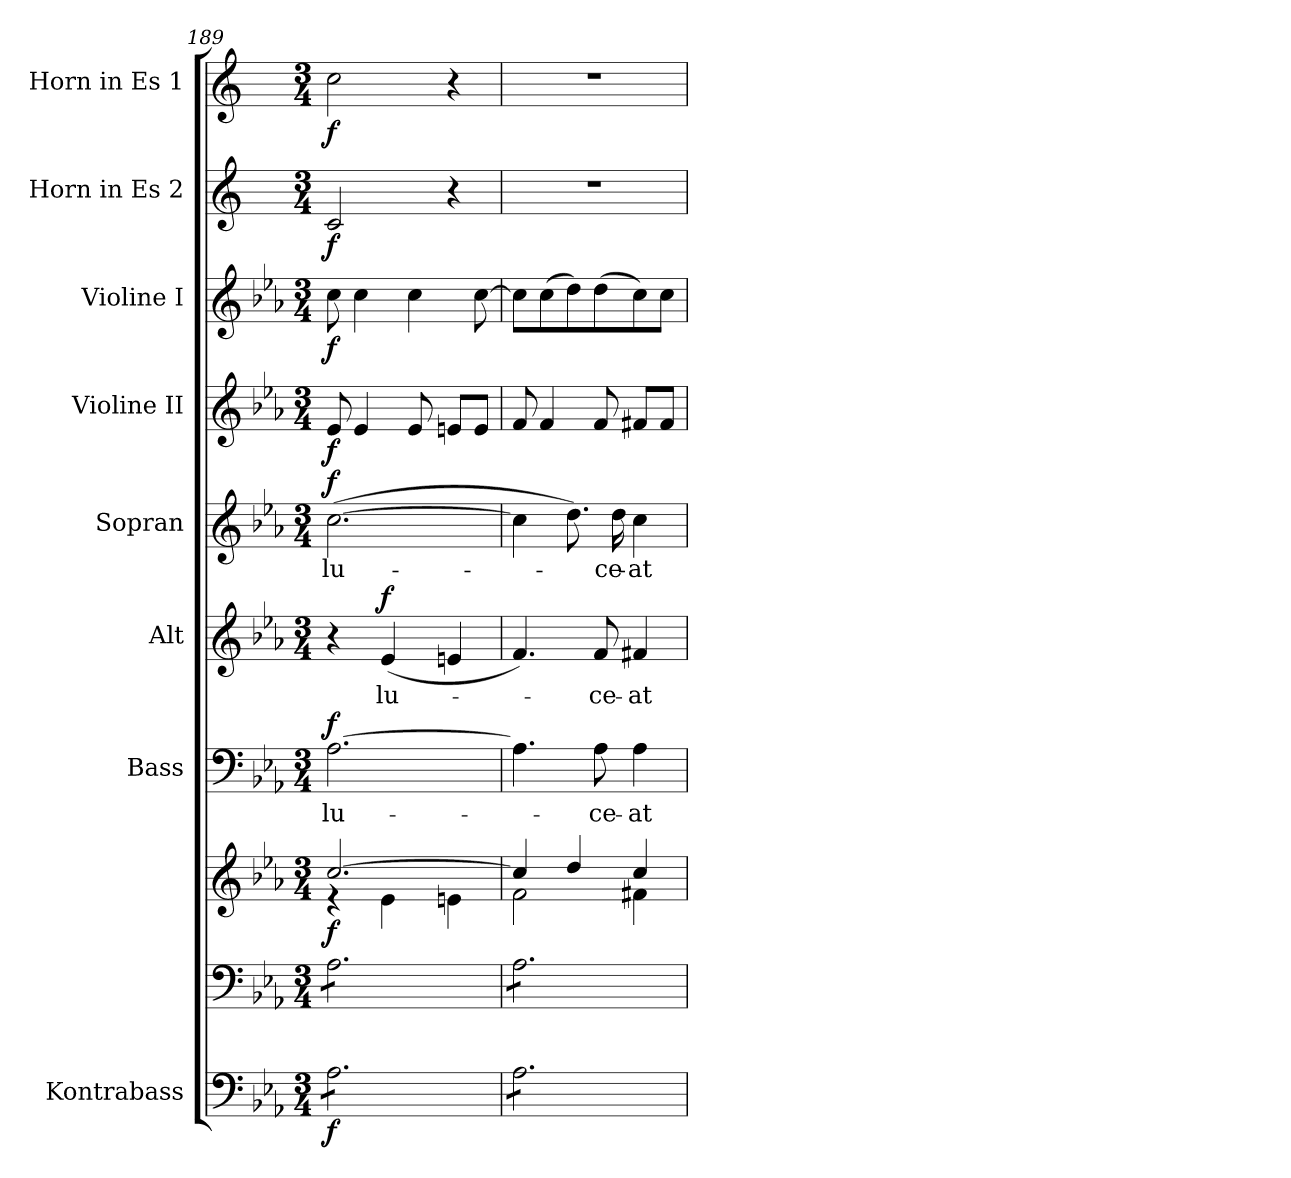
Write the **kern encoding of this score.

**kern	**dynam	**kern	**kern	**dynam	**kern	**text	**dynam	**kern	**text	**dynam	**kern	**text	**dynam	**kern	**dynam	**kern	**dynam	**kern	**dynam	**kern	**dynam
*part9	*part9	*part8	*part8	*part8	*part7	*part7	*part7	*part6	*part6	*part6	*part5	*part5	*part5	*part4	*part4	*part3	*part3	*part2	*part2	*part1	*part1
*staff10	*staff10	*staff9	*staff8	*staff8/9	*staff7	*staff7	*staff7	*staff6	*staff6	*staff6	*staff5	*staff5	*staff5	*staff4	*staff4	*staff3	*staff3	*staff2	*staff2	*staff1	*staff1
*I"Kontrabass	*	*	*	*	*I"Bass	*	*	*I"Alt	*	*	*I"Sopran	*	*	*I"Violine II	*	*I"Violine I	*	*I"Horn in Es 2	*	*I"Horn in Es 1	*
*I'Kb.	*	*	*	*	*I'B.	*	*	*I'A.	*	*	*I'S.	*	*	*I'Vl. II	*	*I'Vl. I	*	*	*	*	*
!!LO:PB:g=z
*clefF4	*	*clefF4	*clefG2	*	*clefF4	*	*	*clefG2	*	*	*clefG2	*	*	*clefG2	*	*clefG2	*	*clefG2	*	*clefG2	*
*ITrd7c12	*	*	*	*	*	*	*	*	*	*	*	*	*	*	*	*	*	*ITrd5c9	*	*ITrd5c9	*
*k[b-e-a-]	*	*k[b-e-a-]	*k[b-e-a-]	*	*k[b-e-a-]	*	*	*k[b-e-a-]	*	*	*k[b-e-a-]	*	*	*k[b-e-a-]	*	*k[b-e-a-]	*	*k[b-e-a-]	*	*k[b-e-a-]	*
*E-:	*	*E-:	*E-:	*	*E-:	*	*	*E-:	*	*	*E-:	*	*	*E-:	*	*E-:	*	*E-:	*	*E-:	*
*M3/4	*	*M3/4	*M3/4	*	*M3/4	*	*	*M3/4	*	*	*M3/4	*	*	*M3/4	*	*M3/4	*	*M3/4	*	*M3/4	*
=189	=189	=189	=189	=189	=189	=189	=189	=189	=189	=189	=189	=189	=189	=189	=189	=189	=189	=189	=189	=189	=189
*	*	*	*^	*	*	*	*	*	*	*	*	*	*	*	*	*	*	*	*	*	*
!	!LO:DY:b	!	!	!	!LO:DY:b	!	!LO:LY:b	!LO:DY:a	!	!	!	!	!LO:LY:b	!LO:DY:a	!	!LO:DY:b	!	!LO:DY:b	!	!LO:DY:b	!	!LO:DY:b
*tremolo	*	*	*	*	*	*	*	*	*	*	*	*	*	*	*	*	*	*	*	*	*	*
*	*	*tremolo	*	*	*	*	*	*	*	*	*	*	*	*	*	*	*	*	*	*	*	*
8AA-\L	f	8A-\L	[>2.cc/	4re	f	[2.A-\	lu-	f	4r	.	.	(>[2.cc\	lu-	f	8e-/	f	8cc\	f	2E-/	f	2e-\	f
8AA-\	.	8A-\	.	.	.	.	.	.	.	.	.	.	.	.	4e-/	.	4cc\	.	.	.	.	.
!	!	!	!	!	!	!	!	!	!	!LO:LY:b	!LO:DY:a	!	!	!	!	!	!	!	!	!	!	!
8AA-\	.	8A-\	.	4e-\	.	.	.	.	(<4e-/	lu-	f	.	.	.	.	.	.	.	.	.	.	.
8AA-\	.	8A-\	.	.	.	.	.	.	.	.	.	.	.	.	8e-/	.	4cc\	.	.	.	.	.
8AA-\	.	8A-\	.	4en\	.	.	.	.	4en/	.	.	.	.	.	8en/L	.	.	.	4r	.	4r	.
8AA-\J	.	8A-\J	.	.	.	.	.	.	.	.	.	.	.	.	8e/J	.	[8cc\	.	.	.	.	.
=190	=190	=190	=190	=190	=190	=190	=190	=190	=190	=190	=190	=190	=190	=190	=190	=190	=190	=190	=190	=190	=190	=190
8AA-\L	.	8A-\L	4cc/]	2f\	.	4.A-\]	.	.	4.f/)	.	.	4cc\]	.	.	8f/	.	8cc\L]	.	2.r	.	2.r	.
8AA-\	.	8A-\	.	.	.	.	.	.	.	.	.	.	.	.	4f/	.	(>8cc\	.	.	.	.	.
8AA-\	.	8A-\	4dd/	.	.	.	.	.	.	.	.	8.dd\)	.	.	.	.	8dd\)	.	.	.	.	.
!	!	!	!	!	!	!	!LO:LY:b	!	!	!LO:LY:b	!	!	!	!	!	!	!	!	!	!	!	!
8AA-\	.	8A-\	.	.	.	8A-\	-ce-	.	8f/	-ce-	.	.	.	.	8f/	.	(>8dd\	.	.	.	.	.
!	!	!	!	!	!	!	!	!	!	!	!	!	!LO:LY:b	!	!	!	!	!	!	!	!	!
.	.	.	.	.	.	.	.	.	.	.	.	16dd\	-ce-	.	.	.	.	.	.	.	.	.
!	!	!	!	!	!	!	!LO:LY:b	!	!	!LO:LY:b	!	!	!LO:LY:b	!	!	!	!	!	!	!	!	!
8AA-\	.	8A-\	4cc/	4f#X\	.	4A-\	-at	.	4f#X/	-at	.	4cc\	-at	.	8f#X/L	.	8cc\)	.	.	.	.	.
8AA-\J	.	8A-\J	.	.	.	.	.	.	.	.	.	.	.	.	8f#/J	.	8cc\J	.	.	.	.	.
*	*	*Xtremolo	*	*	*	*	*	*	*	*	*	*	*	*	*	*	*	*	*	*	*	*
*Xtremolo	*	*	*	*	*	*	*	*	*	*	*	*	*	*	*	*	*	*	*	*	*	*
*	*	*	*v	*v	*	*	*	*	*	*	*	*	*	*	*	*	*	*	*	*	*	*
=	=	=	=	=	=	=	=	=	=	=	=	=	=	=	=	=	=	=	=	=	=
*-	*-	*-	*-	*-	*-	*-	*-	*-	*-	*-	*-	*-	*-	*-	*-	*-	*-	*-	*-	*-	*-
